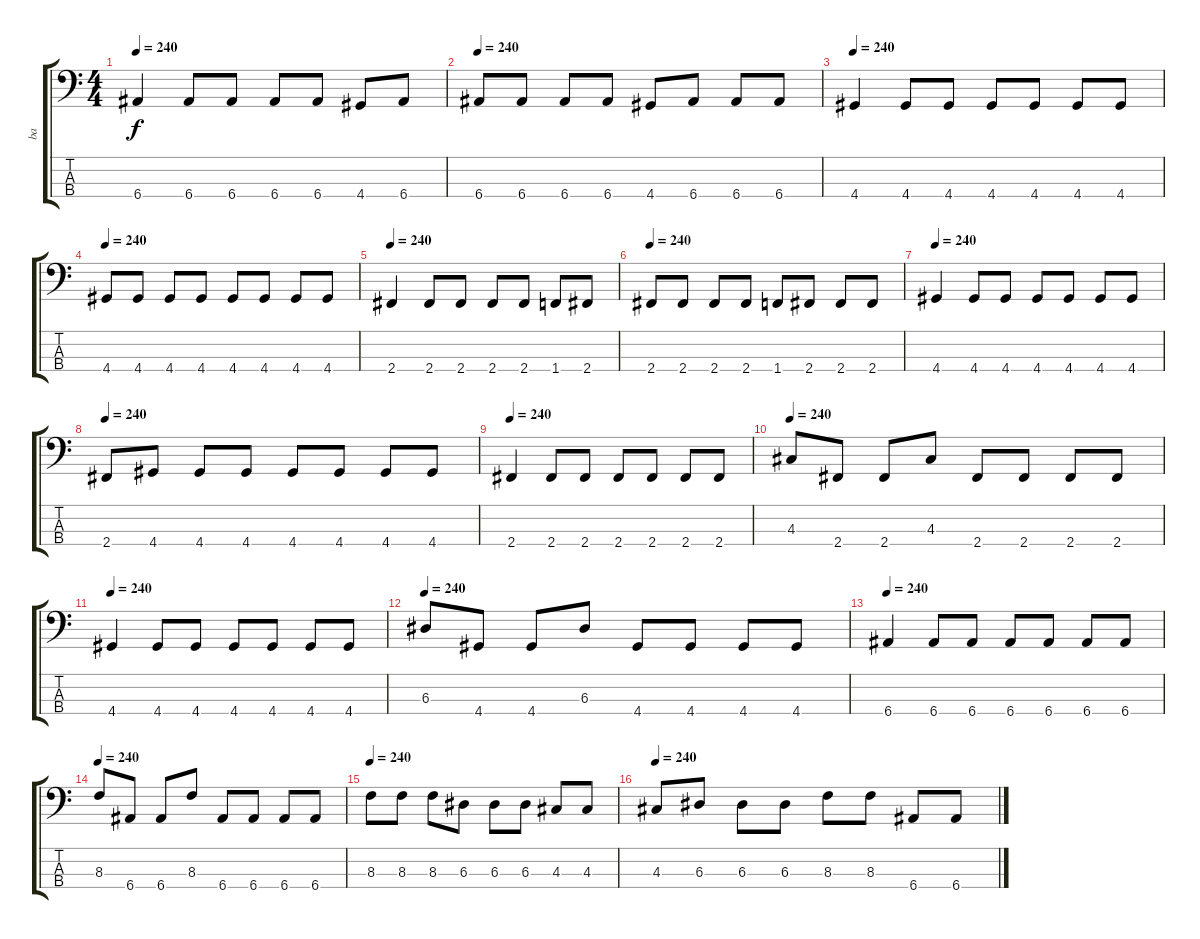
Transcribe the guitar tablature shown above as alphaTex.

\track ("ba" "ba") {instrument electricbasspick}
\staff {score tabs}
\tuning (G2 D2 A1 E1) {hide}
\ts (4 4)
\tempo 240
\clef f4
\ks c
6.4.4{dy f} 6.4.8 6.4.8 6.4.8 6.4.8 4.4.8 6.4.8 |
\tempo 240
6.4.8 6.4.8 6.4.8 6.4.8 4.4.8 6.4.8 6.4.8 6.4.8 |
\tempo 240
4.4.4 4.4.8 4.4.8 4.4.8 4.4.8 4.4.8 4.4.8 |
\tempo 240
4.4.8 4.4.8 4.4.8 4.4.8 4.4.8 4.4.8 4.4.8 4.4.8 |
\tempo 240
2.4.4 2.4.8 2.4.8 2.4.8 2.4.8 1.4.8 2.4.8 |
\tempo 240
2.4.8 2.4.8 2.4.8 2.4.8 1.4.8 2.4.8 2.4.8 2.4.8 |
\tempo 240
4.4.4 4.4.8 4.4.8 4.4.8 4.4.8 4.4.8 4.4.8 |
\tempo 240
2.4.8 4.4.8 4.4.8 4.4.8 4.4.8 4.4.8 4.4.8 4.4.8 |
\tempo 240
2.4.4 2.4.8 2.4.8 2.4.8 2.4.8 2.4.8 2.4.8 |
\tempo 240
4.3.8 2.4.8 2.4.8 4.3.8 2.4.8 2.4.8 2.4.8 2.4.8 |
\tempo 240
4.4.4 4.4.8 4.4.8 4.4.8 4.4.8 4.4.8 4.4.8 |
\tempo 240
6.3.8 4.4.8 4.4.8 6.3.8 4.4.8 4.4.8 4.4.8 4.4.8 |
\tempo 240
6.4.4 6.4.8 6.4.8 6.4.8 6.4.8 6.4.8 6.4.8 |
\tempo 240
8.3.8 6.4.8 6.4.8 8.3.8 6.4.8 6.4.8 6.4.8 6.4.8 |
\tempo 240
8.3.8 8.3.8 8.3.8 6.3.8 6.3.8 6.3.8 4.3.8 4.3.8 |
\tempo 240
4.3.8 6.3.8 6.3.8 6.3.8 8.3.8 8.3.8 6.4.8 6.4.8
